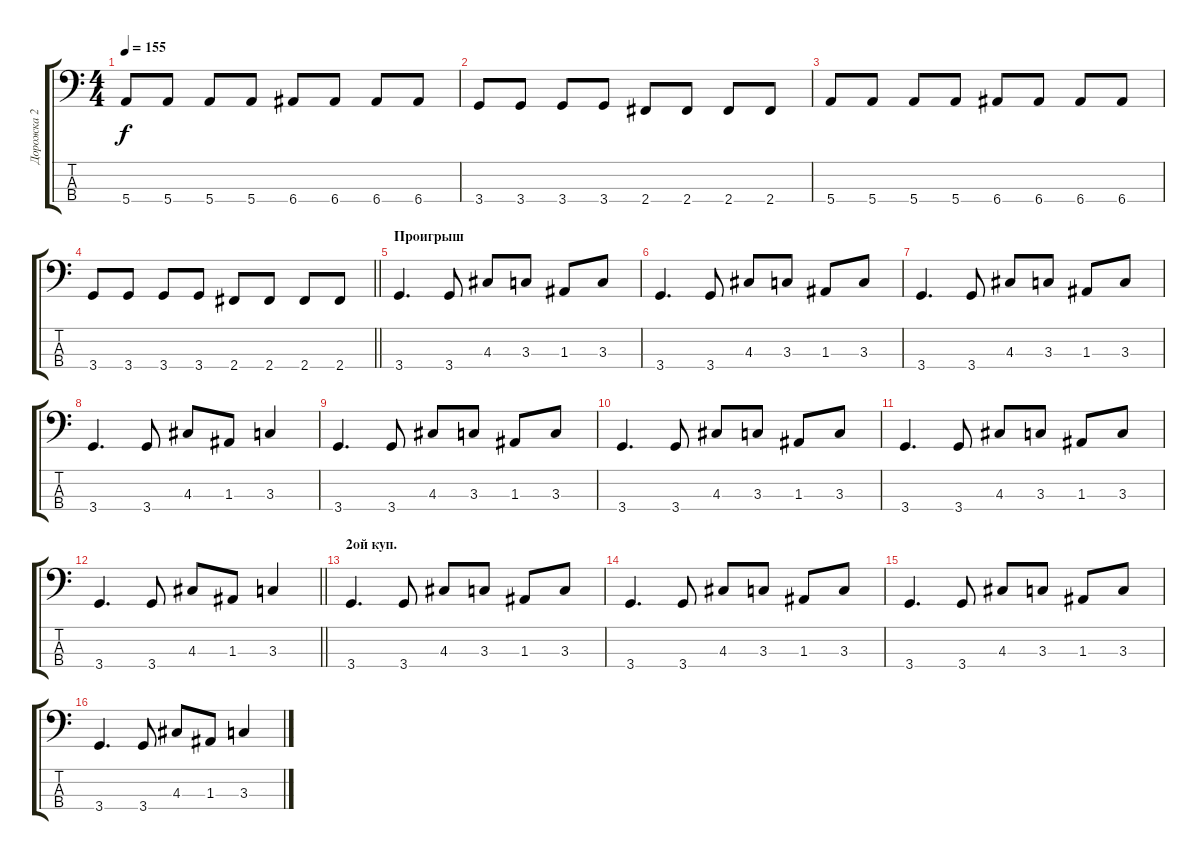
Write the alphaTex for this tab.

\track ("Дорожка 2" "Дорожка 2") {instrument electricbasspick}
\staff {score tabs}
\tuning (G2 D2 A1 E1) {hide}
\ts (4 4)
\tempo 155
\clef f4
\ks c
5.4.8{dy f} 5.4.8 5.4.8 5.4.8 6.4.8 6.4.8 6.4.8 6.4.8 |
3.4.8 3.4.8 3.4.8 3.4.8 2.4.8 2.4.8 2.4.8 2.4.8 |
5.4.8 5.4.8 5.4.8 5.4.8 6.4.8 6.4.8 6.4.8 6.4.8 |
\barLineRight lightlight
3.4.8 3.4.8 3.4.8 3.4.8 2.4.8 2.4.8 2.4.8 2.4.8 |
\section ("" "Проигрыш")
3.4.4{d} 3.4.8 4.3.8 3.3.8 1.3.8 3.3.8 |
3.4.4{d} 3.4.8 4.3.8 3.3.8 1.3.8 3.3.8 |
3.4.4{d} 3.4.8 4.3.8 3.3.8 1.3.8 3.3.8 |
3.4.4{d} 3.4.8 4.3.8 1.3.8 3.3.4 |
3.4.4{d} 3.4.8 4.3.8 3.3.8 1.3.8 3.3.8 |
3.4.4{d} 3.4.8 4.3.8 3.3.8 1.3.8 3.3.8 |
3.4.4{d} 3.4.8 4.3.8 3.3.8 1.3.8 3.3.8 |
\barLineRight lightlight
3.4.4{d} 3.4.8 4.3.8 1.3.8 3.3.4 |
\section ("" "2ой куп.")
3.4.4{d} 3.4.8 4.3.8 3.3.8 1.3.8 3.3.8 |
3.4.4{d} 3.4.8 4.3.8 3.3.8 1.3.8 3.3.8 |
3.4.4{d} 3.4.8 4.3.8 3.3.8 1.3.8 3.3.8 |
3.4.4{d} 3.4.8 4.3.8 1.3.8 3.3.4
